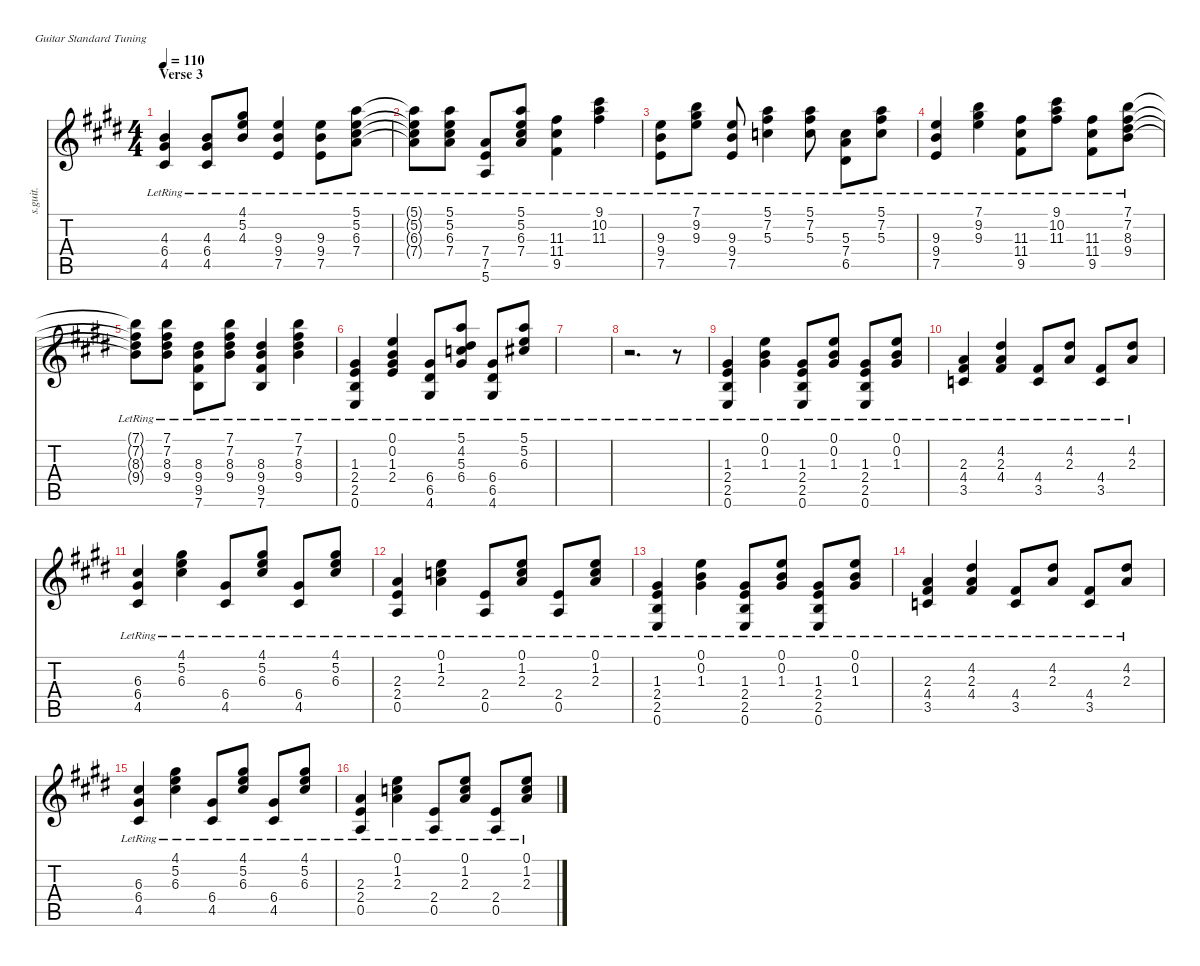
\defaultSystemsLayout 4
\hideDynamics
\bracketExtendMode nobrackets
\otherSystemsTrackNameOrientation horizontal
\track ("Steel Guitar" "s.guit.") {instrument acousticguitarsteel}
\staff {score tabs}
\tuning (E4 B3 G3 D3 A2 E2)
\ts (4 4)
\section ("" "Verse 3")
\tempo 110
\clef g2
\ks e
(4.5{lr acc #} 6.4{lr acc #} 4.3{lr acc forcenatural}).4{dy mf beam Up} (4.5{lr acc #} 6.4{lr acc #} 4.3{lr acc forcenatural}).8{beam Up} (4.3{lr acc forcenatural} 5.2{lr acc forcenatural} 4.1{lr acc #}).8{beam Up} (7.5{lr acc forcenatural} 9.4{lr acc forcenatural} 9.3{lr acc forcenatural}).4{beam Up} (9.3{lr acc forcenatural} 9.4{lr acc forcenatural} 7.5{lr acc forcenatural}).8{beam Down} (7.4{lr acc forcenatural} 6.3{lr acc #} 5.2{lr acc forcenatural} 5.1{lr acc forcenatural}).8{beam Down} |
(5.1{lr t acc forcenatural} 5.2{lr t acc forcenatural} 6.3{lr t acc #} 7.4{lr t acc forcenatural}).8{beam Down} (7.4{lr acc forcenatural} 6.3{lr acc #} 5.2{lr acc forcenatural} 5.1{lr acc forcenatural}).8{beam Down} (5.6{lr acc forcenatural} 7.5{lr acc forcenatural} 7.4{lr acc forcenatural}).8{beam Up} (5.1{lr acc forcenatural} 5.2{lr acc forcenatural} 7.4{lr acc forcenatural} 6.3{lr acc #}).8{beam Up} (9.5{lr acc #} 11.4{lr acc #} 11.3{lr acc #}).4{beam Down} (10.2{lr acc forcenatural} 11.3{lr acc #} 9.1{lr acc #}).4{beam Down} |
(7.5{lr acc forcenatural} 9.4{lr acc forcenatural} 9.3{lr acc forcenatural}).8{beam Down} (7.1{lr acc forcenatural} 9.2{lr acc #} 9.3{lr acc forcenatural}).8{beam Down} (7.5{lr acc forcenatural} 9.4{lr acc forcenatural} 9.3{lr acc forcenatural}).8{beam Up} (5.3{lr acc forcenatural} 7.2{lr acc #} 5.1{lr acc forcenatural}).4{beam Down} (5.1{lr acc forcenatural} 7.2{lr acc #} 5.3{lr acc forcenatural}).8{beam Down} (6.5{lr acc #} 7.4{lr acc forcenatural} 5.3{lr acc forcenatural}).8{beam Down} (5.1{lr acc forcenatural} 7.2{lr acc #} 5.3{lr acc forcenatural}).8{beam Down} |
(7.5{lr acc forcenatural} 9.4{lr acc forcenatural} 9.3{lr acc forcenatural}).4{beam Up} (7.1{lr acc forcenatural} 9.2{lr acc #} 9.3{lr acc forcenatural}).4{beam Down} (9.5{lr acc #} 11.4{lr acc #} 11.3{lr acc #}).8{beam Down} (9.1{lr acc #} 10.2{lr acc forcenatural} 11.3{lr acc #}).8{beam Down} (9.5{lr acc #} 11.4{lr acc #} 11.3{lr acc #}).8{beam Down} (8.3{lr acc #} 9.4{lr acc forcenatural} 7.1{lr acc forcenatural} 7.2{lr acc #}).8{beam Down} |
(8.3{lr t acc #} 9.4{lr t acc forcenatural} 7.1{lr t acc forcenatural} 7.2{lr t acc #}).8{beam Down} (7.1{lr acc forcenatural} 7.2{lr acc #} 8.3{lr acc #} 9.4{lr acc forcenatural}).8{beam Down} (9.5{lr acc #} 9.4{lr acc forcenatural} 8.3{lr acc #} 7.6{lr acc forcenatural}).8{beam Down} (7.1{lr acc forcenatural} 7.2{lr acc #} 8.3{lr acc #} 9.4{lr acc forcenatural}).8{beam Down} (9.5{lr acc #} 9.4{lr acc forcenatural} 8.3{lr acc #} 7.6{lr acc forcenatural}).4{beam Up} (7.1{lr acc forcenatural} 7.2{lr acc #} 8.3{lr acc #} 9.4{lr acc forcenatural}).4{beam Down} |
(0.6{lr acc forcenatural} 2.5{lr acc forcenatural} 2.4{lr acc forcenatural} 1.3{lr acc #}).4{beam Up} (2.4{lr acc forcenatural} 1.3{lr acc #} 0.2{lr acc forcenatural} 0.1{lr acc forcenatural}).4{beam Up} (4.6{lr acc #} 6.5{lr acc #} 6.4{lr acc #}).8{beam Up} (6.4{lr acc #} 5.3{lr acc forcenatural} 4.2{lr acc #} 5.1{lr acc forcenatural}).8{beam Up} (4.6{lr acc #} 6.5{lr acc #} 6.4{lr acc #}).8{beam Up} (6.3{lr acc #} 5.2{lr acc forcenatural} 5.1{lr acc forcenatural}).8{beam Up} |
|
r.2{d beam Down} r.8{beam Down} |
(0.6{lr acc forcenatural} 2.5{lr acc forcenatural} 2.4{lr acc forcenatural} 1.3{lr acc #}).4{beam Up} (1.3{lr acc #} 0.2{lr acc forcenatural} 0.1{lr acc forcenatural}).4{beam Down} (0.6{lr acc forcenatural} 2.5{lr acc forcenatural} 2.4{lr acc forcenatural} 1.3{lr acc #}).8{beam Up} (1.3{lr acc #} 0.2{lr acc forcenatural} 0.1{lr acc forcenatural}).8{beam Up} (0.6{lr acc forcenatural} 2.5{lr acc forcenatural} 2.4{lr acc forcenatural} 1.3{lr acc #}).8{beam Up} (1.3{lr acc #} 0.2{lr acc forcenatural} 0.1{lr acc forcenatural}).8{beam Up} |
(3.5{lr acc forcenatural} 4.4{lr acc #} 2.3{lr acc forcenatural}).4{beam Up} (2.3{lr acc forcenatural} 4.2{lr acc #} 4.4{lr acc #}).4{beam Up} (3.5{lr acc forcenatural} 4.4{lr acc #}).8{beam Up} (4.2{lr acc #} 2.3{lr acc forcenatural}).8{beam Up} (3.5{lr acc forcenatural} 4.4{lr acc #}).8{beam Up} (4.2{lr acc #} 2.3{lr acc forcenatural}).8{beam Up} |
(4.5{lr acc #} 6.4{lr acc #} 6.3{lr acc #}).4{beam Up} (4.1{lr acc #} 5.2{lr acc forcenatural} 6.3{lr acc #}).4{beam Down} (4.5{lr acc #} 6.4{lr acc #}).8{beam Up} (6.3{lr acc #} 5.2{lr acc forcenatural} 4.1{lr acc #}).8{beam Up} (6.4{lr acc #} 4.5{lr acc #}).8{beam Up} (4.1{lr acc #} 5.2{lr acc forcenatural} 6.3{lr acc #}).8{beam Up} |
(0.5{lr acc forcenatural} 2.4{lr acc forcenatural} 2.3{lr acc forcenatural}).4{beam Up} (1.2{lr acc forcenatural} 0.1{lr acc forcenatural} 2.3{lr acc forcenatural}).4{beam Down} (0.5{lr acc forcenatural} 2.4{lr acc forcenatural}).8{beam Up} (2.3{lr acc forcenatural} 1.2{lr acc forcenatural} 0.1{lr acc forcenatural}).8{beam Up} (2.4{lr acc forcenatural} 0.5{lr acc forcenatural}).8{beam Up} (2.3{lr acc forcenatural} 1.2{lr acc forcenatural} 0.1{lr acc forcenatural}).8{beam Up} |
(0.6{lr acc forcenatural} 2.5{lr acc forcenatural} 2.4{lr acc forcenatural} 1.3{lr acc #}).4{beam Up} (1.3{lr acc #} 0.2{lr acc forcenatural} 0.1{lr acc forcenatural}).4{beam Down} (0.6{lr acc forcenatural} 2.5{lr acc forcenatural} 2.4{lr acc forcenatural} 1.3{lr acc #}).8{beam Up} (1.3{lr acc #} 0.2{lr acc forcenatural} 0.1{lr acc forcenatural}).8{beam Up} (0.6{lr acc forcenatural} 2.5{lr acc forcenatural} 2.4{lr acc forcenatural} 1.3{lr acc #}).8{beam Up} (1.3{lr acc #} 0.2{lr acc forcenatural} 0.1{lr acc forcenatural}).8{beam Up} |
(3.5{lr acc forcenatural} 4.4{lr acc #} 2.3{lr acc forcenatural}).4{beam Up} (2.3{lr acc forcenatural} 4.2{lr acc #} 4.4{lr acc #}).4{beam Up} (3.5{lr acc forcenatural} 4.4{lr acc #}).8{beam Up} (4.2{lr acc #} 2.3{lr acc forcenatural}).8{beam Up} (3.5{lr acc forcenatural} 4.4{lr acc #}).8{beam Up} (4.2{lr acc #} 2.3{lr acc forcenatural}).8{beam Up} |
(4.5{lr acc #} 6.4{lr acc #} 6.3{lr acc #}).4{beam Up} (4.1{lr acc #} 5.2{lr acc forcenatural} 6.3{lr acc #}).4{beam Down} (4.5{lr acc #} 6.4{lr acc #}).8{beam Up} (6.3{lr acc #} 5.2{lr acc forcenatural} 4.1{lr acc #}).8{beam Up} (6.4{lr acc #} 4.5{lr acc #}).8{beam Up} (4.1{lr acc #} 5.2{lr acc forcenatural} 6.3{lr acc #}).8{beam Up} |
(0.5{lr acc forcenatural} 2.4{lr acc forcenatural} 2.3{lr acc forcenatural}).4{beam Up} (1.2{lr acc forcenatural} 0.1{lr acc forcenatural} 2.3{lr acc forcenatural}).4{beam Down} (0.5{lr acc forcenatural} 2.4{lr acc forcenatural}).8{beam Up} (2.3{lr acc forcenatural} 1.2{lr acc forcenatural} 0.1{lr acc forcenatural}).8{beam Up} (2.4{lr acc forcenatural} 0.5{lr acc forcenatural}).8{beam Up} (2.3{lr acc forcenatural} 1.2{lr acc forcenatural} 0.1{lr acc forcenatural}).8{beam Up}
